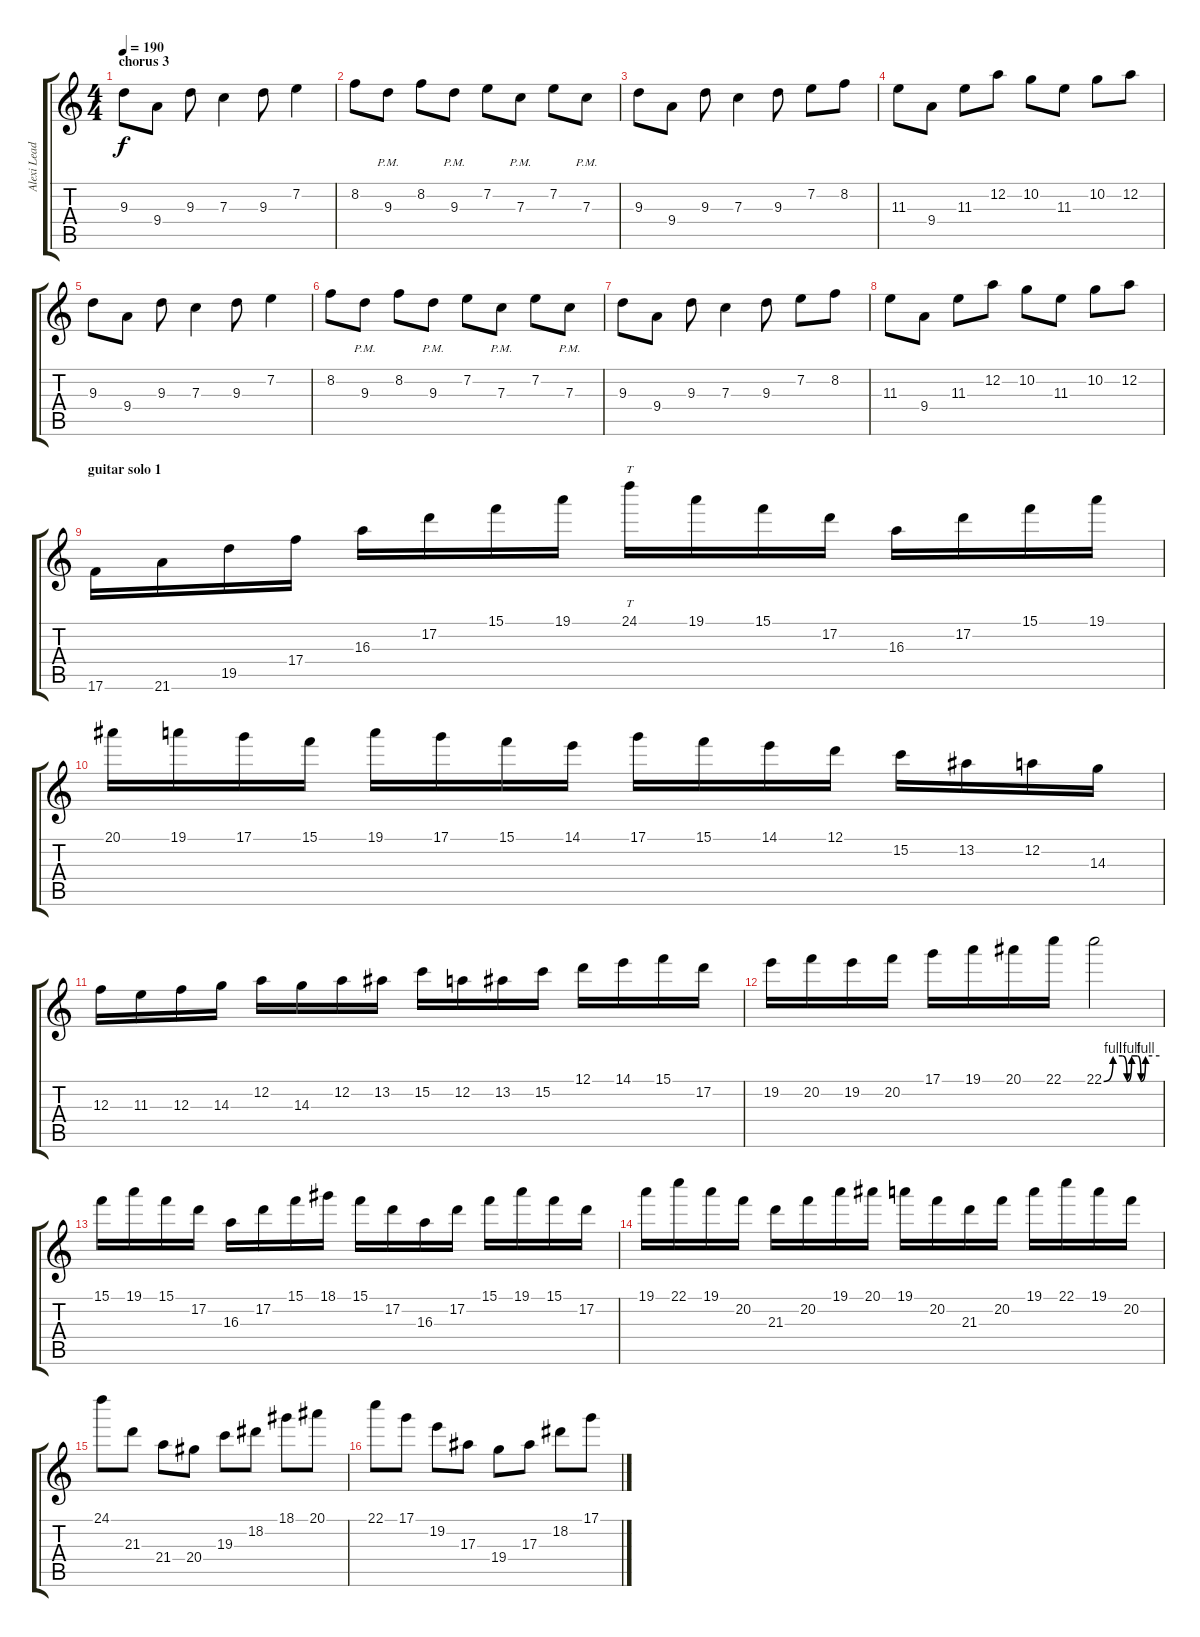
\track ("Alexi Lead" "Alexi Lead") {instrument overdrivenguitar}
\staff {score tabs}
\tuning (D4 A3 F3 C3 G2 C2) {hide}
\ts (4 4)
\section ("" "chorus 3")
\tempo 190
\clef g2
\ks c
9.3.8{dy f} 9.4.8 9.3.8 7.3.4 9.3.8 7.2.4 |
8.2.8 9.3{pm}.8 8.2.8 9.3{pm}.8 7.2.8 7.3{pm}.8 7.2.8 7.3{pm}.8 |
9.3.8 9.4.8 9.3.8 7.3.4 9.3.8 7.2.8 8.2.8 |
11.3.8 9.4.8 11.3.8 12.2.8 10.2.8 11.3.8 10.2.8 12.2.8 |
9.3.8 9.4.8 9.3.8 7.3.4 9.3.8 7.2.4 |
8.2.8 9.3{pm}.8 8.2.8 9.3{pm}.8 7.2.8 7.3{pm}.8 7.2.8 7.3{pm}.8 |
9.3.8 9.4.8 9.3.8 7.3.4 9.3.8 7.2.8 8.2.8 |
11.3.8 9.4.8 11.3.8 12.2.8 10.2.8 11.3.8 10.2.8 12.2.8 |
\section ("" "guitar solo 1")
17.6.16 21.6.16 19.5.16 17.4.16 16.3.16 17.2.16 15.1.16 19.1.16 24.1.16{tt} 19.1.16 15.1.16 17.2.16 16.3.16 17.2.16 15.1.16 19.1.16 |
20.1.16 19.1.16 17.1.16 15.1.16 19.1.16 17.1.16 15.1.16 14.1.16 17.1.16 15.1.16 14.1.16 12.1.16 15.2.16 13.2.16 12.2.16 14.3.16 |
12.3.16 11.3.16 12.3.16 14.3.16 12.2.16 14.3.16 12.2.16 13.2.16 15.2.16 12.2.16 13.2.16 15.2.16 12.1.16 14.1.16 15.1.16 17.2.16 |
19.2.16 20.2.16 19.2.16 20.2.16 17.1.16 19.1.16 20.1.16 22.1.16 22.1{be (custom 0 0 10 4 20 4 25 0 30 4 36 4 40 0 45 4 60 4)}.2 |
15.1.16 19.1.16 15.1.16 17.2.16 16.3.16 17.2.16 15.1.16 18.1.16 15.1.16 17.2.16 16.3.16 17.2.16 15.1.16 19.1.16 15.1.16 17.2.16 |
19.1.16 22.1.16 19.1.16 20.2.16 21.3.16 20.2.16 19.1.16 20.1.16 19.1.16 20.2.16 21.3.16 20.2.16 19.1.16 22.1.16 19.1.16 20.2.16 |
24.1.8 21.3.8 21.4.8 20.4.8 19.3.8 18.2.8 18.1.8 20.1.8 |
22.1.8 17.1.8 19.2.8 17.3.8 19.4.8 17.3.8 18.2.8 17.1.8
